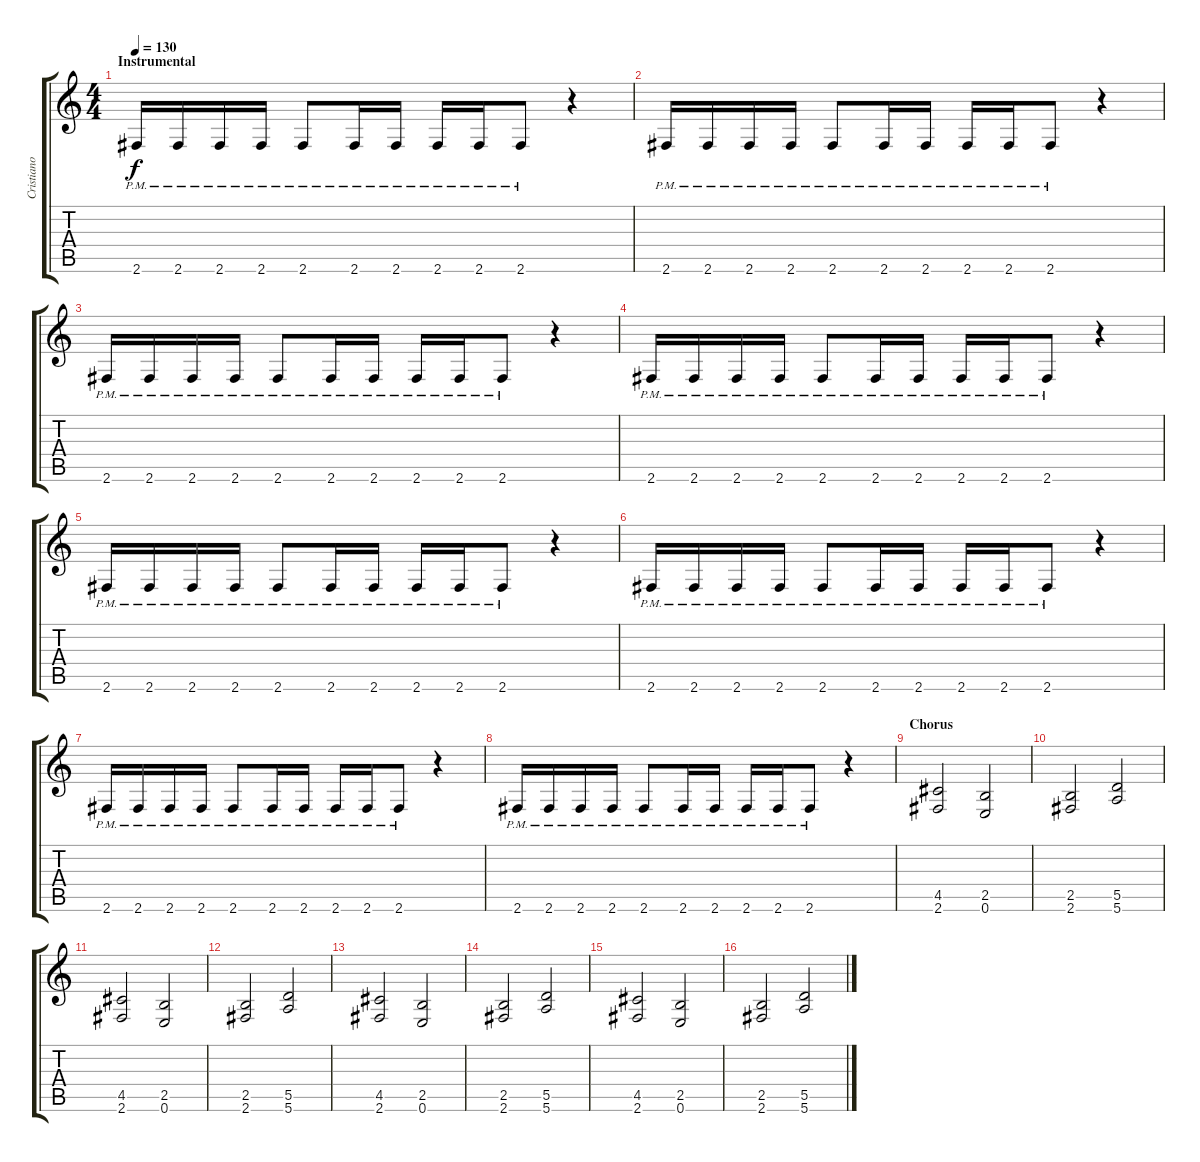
\track ("Cristiano Migliore (Lead Guitar)" "Cristiano ") {instrument distortionguitar}
\staff {score tabs}
\tuning (E4 B3 G3 D3 A2 E2) {hide}
\ts (4 4)
\section ("" "Instrumental")
\tempo 130
\clef g2
\ks c
2.6{pm}.16{dy f volume 13} 2.6{pm}.16 2.6{pm}.16 2.6{pm}.16 2.6{pm}.8 2.6{pm}.16 2.6{pm}.16 2.6{pm}.16 2.6{pm}.16 2.6{pm}.8 r.4 |
2.6{pm}.16{volume 14} 2.6{pm}.16 2.6{pm}.16 2.6{pm}.16 2.6{pm}.8 2.6{pm}.16 2.6{pm}.16 2.6{pm}.16 2.6{pm}.16 2.6{pm}.8 r.4 |
2.6{pm}.16{volume 14} 2.6{pm}.16 2.6{pm}.16 2.6{pm}.16 2.6{pm}.8 2.6{pm}.16 2.6{pm}.16 2.6{pm}.16 2.6{pm}.16 2.6{pm}.8 r.4 |
2.6{pm}.16{volume 14} 2.6{pm}.16 2.6{pm}.16 2.6{pm}.16 2.6{pm}.8 2.6{pm}.16 2.6{pm}.16 2.6{pm}.16 2.6{pm}.16 2.6{pm}.8 r.4 |
2.6{pm}.16{volume 14} 2.6{pm}.16 2.6{pm}.16 2.6{pm}.16 2.6{pm}.8 2.6{pm}.16 2.6{pm}.16 2.6{pm}.16 2.6{pm}.16 2.6{pm}.8 r.4 |
2.6{pm}.16{volume 14} 2.6{pm}.16 2.6{pm}.16 2.6{pm}.16 2.6{pm}.8 2.6{pm}.16 2.6{pm}.16 2.6{pm}.16 2.6{pm}.16 2.6{pm}.8 r.4 |
2.6{pm}.16{volume 14} 2.6{pm}.16 2.6{pm}.16 2.6{pm}.16 2.6{pm}.8 2.6{pm}.16 2.6{pm}.16 2.6{pm}.16 2.6{pm}.16 2.6{pm}.8 r.4 |
2.6{pm}.16{volume 14} 2.6{pm}.16 2.6{pm}.16 2.6{pm}.16 2.6{pm}.8 2.6{pm}.16 2.6{pm}.16 2.6{pm}.16 2.6{pm}.16 2.6{pm}.8 r.4 |
\section ("" "Chorus")
(4.5 2.6).2 (2.5 0.6).2 |
(2.5 2.6).2 (5.5 5.6).2 |
(4.5 2.6).2 (2.5 0.6).2 |
(2.5 2.6).2 (5.5 5.6).2 |
(4.5 2.6).2 (2.5 0.6).2 |
(2.5 2.6).2 (5.5 5.6).2 |
(4.5 2.6).2 (2.5 0.6).2 |
(2.5 2.6).2 (5.5 5.6).2
